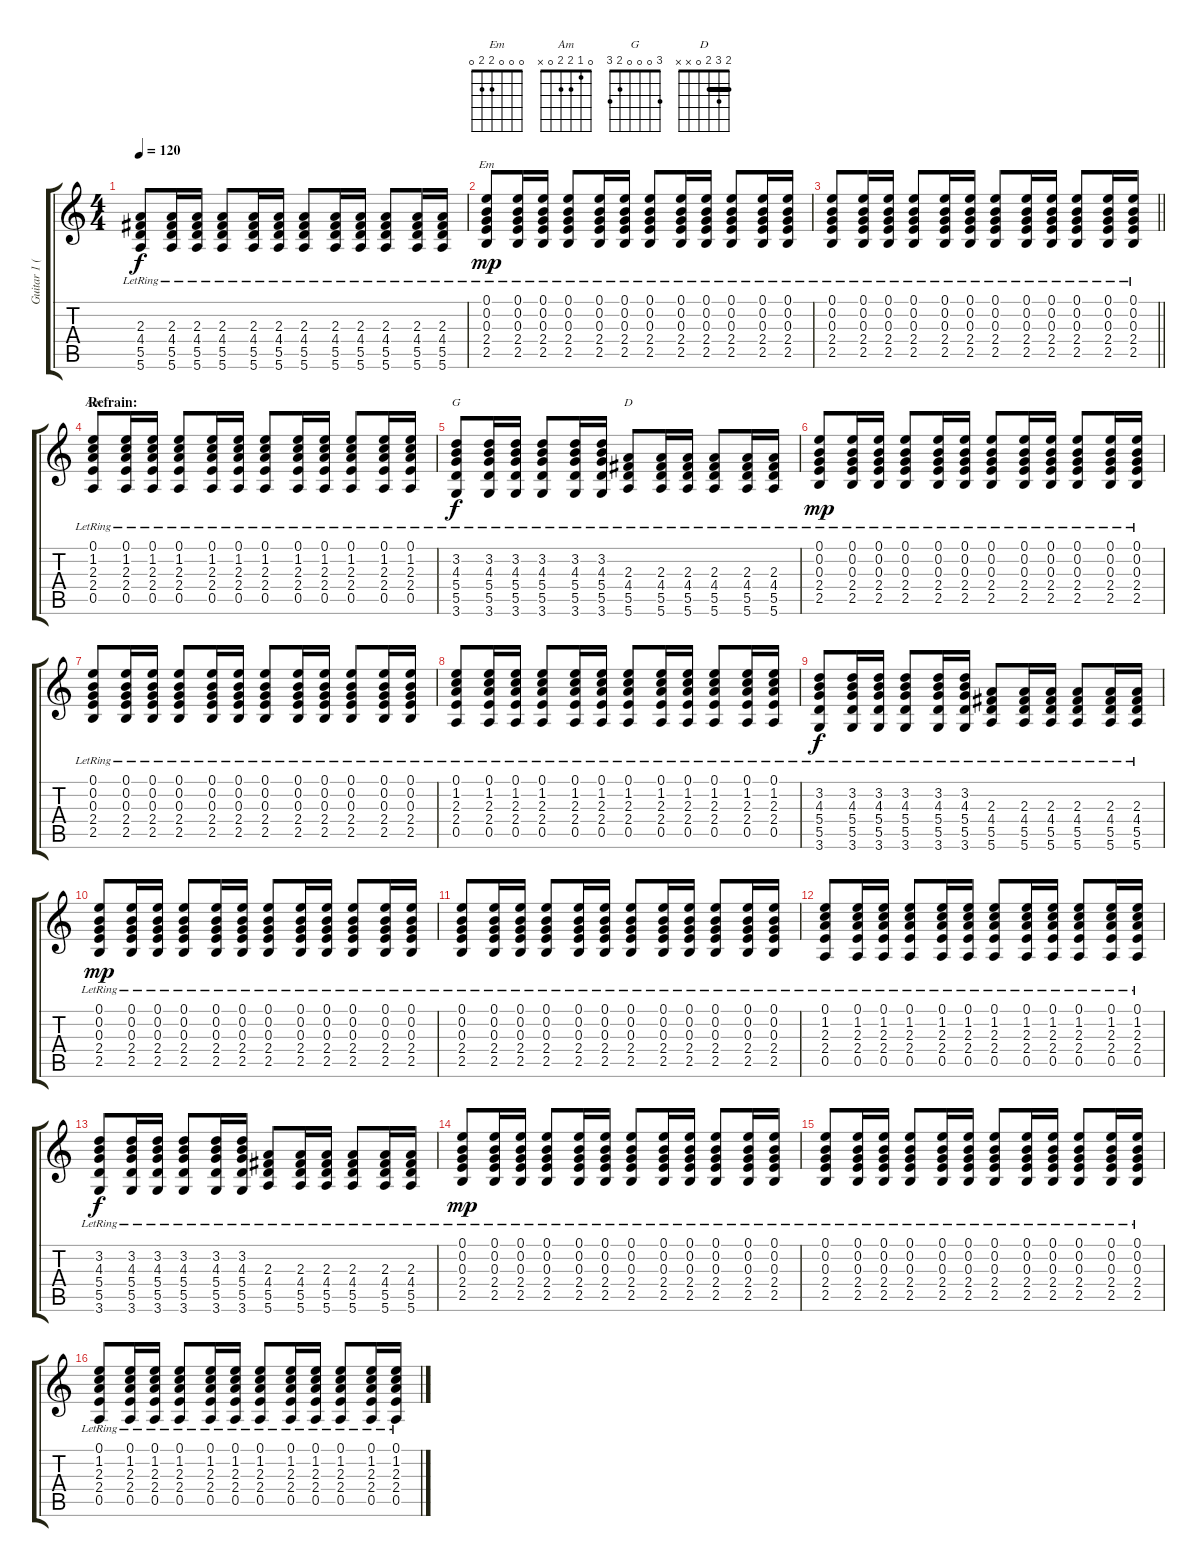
\track ("Guitar 1 (Rhythm)" "Guitar 1 (") {instrument acousticguitarsteel}
\staff {score tabs}
\tuning (E4 B3 G3 D3 A2 E2) {hide}
\chord ("Em" 0 0 0 2 2 0)
\chord ("Am" 0 1 2 2 0 x)
\chord ("G" 3 0 0 0 2 3)
\chord ("D" 2 3 2 0 x x) {barre 2}
\ts (4 4)
\tempo 120
\clef g2
\ks c
(2.3{lr} 4.4{lr} 5.5{lr} 5.6{lr}).8{dy f} (2.3{lr} 4.4{lr} 5.5{lr} 5.6{lr}).16 (2.3{lr} 4.4{lr} 5.5{lr} 5.6{lr}).16 (2.3{lr} 4.4{lr} 5.5{lr} 5.6{lr}).8 (2.3{lr} 4.4{lr} 5.5{lr} 5.6{lr}).16 (2.3{lr} 4.4{lr} 5.5{lr} 5.6{lr}).16 (2.3{lr} 4.4{lr} 5.5{lr} 5.6{lr}).8 (2.3{lr} 4.4{lr} 5.5{lr} 5.6{lr}).16 (2.3{lr} 4.4{lr} 5.5{lr} 5.6{lr}).16 (2.3{lr} 4.4{lr} 5.5{lr} 5.6{lr}).8 (2.3{lr} 4.4{lr} 5.5{lr} 5.6{lr}).16 (2.3{lr} 4.4{lr} 5.5{lr} 5.6{lr}).16 |
(0.1{lr} 0.2{lr} 0.3{lr} 2.4{lr} 2.5{lr}).8{ch "Em" dy mp} (0.1{lr} 0.2{lr} 0.3{lr} 2.4{lr} 2.5{lr}).16 (0.1{lr} 0.2{lr} 0.3{lr} 2.4{lr} 2.5{lr}).16 (0.1{lr} 0.2{lr} 0.3{lr} 2.4{lr} 2.5{lr}).8 (0.1{lr} 0.2{lr} 0.3{lr} 2.4{lr} 2.5{lr}).16 (0.1{lr} 0.2{lr} 0.3{lr} 2.4{lr} 2.5{lr}).16 (0.1{lr} 0.2{lr} 0.3{lr} 2.4{lr} 2.5{lr}).8 (0.1{lr} 0.2{lr} 0.3{lr} 2.4{lr} 2.5{lr}).16 (0.1{lr} 0.2{lr} 0.3{lr} 2.4{lr} 2.5{lr}).16 (0.1{lr} 0.2{lr} 0.3{lr} 2.4{lr} 2.5{lr}).8 (0.1{lr} 0.2{lr} 0.3{lr} 2.4{lr} 2.5{lr}).16 (0.1{lr} 0.2{lr} 0.3{lr} 2.4{lr} 2.5{lr}).16 |
\barLineRight lightlight
(0.1{lr} 0.2{lr} 0.3{lr} 2.4{lr} 2.5{lr}).8 (0.1{lr} 0.2{lr} 0.3{lr} 2.4{lr} 2.5{lr}).16 (0.1{lr} 0.2{lr} 0.3{lr} 2.4{lr} 2.5{lr}).16 (0.1{lr} 0.2{lr} 0.3{lr} 2.4{lr} 2.5{lr}).8 (0.1{lr} 0.2{lr} 0.3{lr} 2.4{lr} 2.5{lr}).16 (0.1{lr} 0.2{lr} 0.3{lr} 2.4{lr} 2.5{lr}).16 (0.1{lr} 0.2{lr} 0.3{lr} 2.4{lr} 2.5{lr}).8 (0.1{lr} 0.2{lr} 0.3{lr} 2.4{lr} 2.5{lr}).16 (0.1{lr} 0.2{lr} 0.3{lr} 2.4{lr} 2.5{lr}).16 (0.1{lr} 0.2{lr} 0.3{lr} 2.4{lr} 2.5{lr}).8 (0.1{lr} 0.2{lr} 0.3{lr} 2.4{lr} 2.5{lr}).16 (0.1{lr} 0.2{lr} 0.3{lr} 2.4{lr} 2.5{lr}).16 |
\section ("" "Refrain:")
(0.1{lr} 1.2{lr} 2.3{lr} 2.4{lr} 0.5{lr}).8{ch "Am"} (0.1{lr} 1.2{lr} 2.3{lr} 2.4{lr} 0.5{lr}).16 (0.1{lr} 1.2{lr} 2.3{lr} 2.4{lr} 0.5{lr}).16 (0.1{lr} 1.2{lr} 2.3{lr} 2.4{lr} 0.5{lr}).8 (0.1{lr} 1.2{lr} 2.3{lr} 2.4{lr} 0.5{lr}).16 (0.1{lr} 1.2{lr} 2.3{lr} 2.4{lr} 0.5{lr}).16 (0.1{lr} 1.2{lr} 2.3{lr} 2.4{lr} 0.5{lr}).8 (0.1{lr} 1.2{lr} 2.3{lr} 2.4{lr} 0.5{lr}).16 (0.1{lr} 1.2{lr} 2.3{lr} 2.4{lr} 0.5{lr}).16 (0.1{lr} 1.2{lr} 2.3{lr} 2.4{lr} 0.5{lr}).8 (0.1{lr} 1.2{lr} 2.3{lr} 2.4{lr} 0.5{lr}).16 (0.1{lr} 1.2{lr} 2.3{lr} 2.4{lr} 0.5{lr}).16 |
(3.2{lr} 4.3{lr} 5.4{lr} 5.5{lr} 3.6{lr}).8{ch "G" dy f} (3.2{lr} 4.3{lr} 5.4{lr} 5.5{lr} 3.6{lr}).16 (3.2{lr} 4.3{lr} 5.4{lr} 5.5{lr} 3.6{lr}).16 (3.2{lr} 4.3{lr} 5.4{lr} 5.5{lr} 3.6{lr}).8 (3.2{lr} 4.3{lr} 5.4{lr} 5.5{lr} 3.6{lr}).16 (3.2{lr} 4.3{lr} 5.4{lr} 5.5{lr} 3.6{lr}).16 (2.3{lr} 4.4{lr} 5.5{lr} 5.6{lr}).8{ch "D"} (2.3{lr} 4.4{lr} 5.5{lr} 5.6{lr}).16 (2.3{lr} 4.4{lr} 5.5{lr} 5.6{lr}).16 (2.3{lr} 4.4{lr} 5.5{lr} 5.6{lr}).8 (2.3{lr} 4.4{lr} 5.5{lr} 5.6{lr}).16 (2.3{lr} 4.4{lr} 5.5{lr} 5.6{lr}).16 |
(0.1{lr} 0.2{lr} 0.3{lr} 2.4{lr} 2.5{lr}).8{dy mp} (0.1{lr} 0.2{lr} 0.3{lr} 2.4{lr} 2.5{lr}).16 (0.1{lr} 0.2{lr} 0.3{lr} 2.4{lr} 2.5{lr}).16 (0.1{lr} 0.2{lr} 0.3{lr} 2.4{lr} 2.5{lr}).8 (0.1{lr} 0.2{lr} 0.3{lr} 2.4{lr} 2.5{lr}).16 (0.1{lr} 0.2{lr} 0.3{lr} 2.4{lr} 2.5{lr}).16 (0.1{lr} 0.2{lr} 0.3{lr} 2.4{lr} 2.5{lr}).8 (0.1{lr} 0.2{lr} 0.3{lr} 2.4{lr} 2.5{lr}).16 (0.1{lr} 0.2{lr} 0.3{lr} 2.4{lr} 2.5{lr}).16 (0.1{lr} 0.2{lr} 0.3{lr} 2.4{lr} 2.5{lr}).8 (0.1{lr} 0.2{lr} 0.3{lr} 2.4{lr} 2.5{lr}).16 (0.1{lr} 0.2{lr} 0.3{lr} 2.4{lr} 2.5{lr}).16 |
(0.1{lr} 0.2{lr} 0.3{lr} 2.4{lr} 2.5{lr}).8 (0.1{lr} 0.2{lr} 0.3{lr} 2.4{lr} 2.5{lr}).16 (0.1{lr} 0.2{lr} 0.3{lr} 2.4{lr} 2.5{lr}).16 (0.1{lr} 0.2{lr} 0.3{lr} 2.4{lr} 2.5{lr}).8 (0.1{lr} 0.2{lr} 0.3{lr} 2.4{lr} 2.5{lr}).16 (0.1{lr} 0.2{lr} 0.3{lr} 2.4{lr} 2.5{lr}).16 (0.1{lr} 0.2{lr} 0.3{lr} 2.4{lr} 2.5{lr}).8 (0.1{lr} 0.2{lr} 0.3{lr} 2.4{lr} 2.5{lr}).16 (0.1{lr} 0.2{lr} 0.3{lr} 2.4{lr} 2.5{lr}).16 (0.1{lr} 0.2{lr} 0.3{lr} 2.4{lr} 2.5{lr}).8 (0.1{lr} 0.2{lr} 0.3{lr} 2.4{lr} 2.5{lr}).16 (0.1{lr} 0.2{lr} 0.3{lr} 2.4{lr} 2.5{lr}).16 |
(0.1{lr} 1.2{lr} 2.3{lr} 2.4{lr} 0.5{lr}).8 (0.1{lr} 1.2{lr} 2.3{lr} 2.4{lr} 0.5{lr}).16 (0.1{lr} 1.2{lr} 2.3{lr} 2.4{lr} 0.5{lr}).16 (0.1{lr} 1.2{lr} 2.3{lr} 2.4{lr} 0.5{lr}).8 (0.1{lr} 1.2{lr} 2.3{lr} 2.4{lr} 0.5{lr}).16 (0.1{lr} 1.2{lr} 2.3{lr} 2.4{lr} 0.5{lr}).16 (0.1{lr} 1.2{lr} 2.3{lr} 2.4{lr} 0.5{lr}).8 (0.1{lr} 1.2{lr} 2.3{lr} 2.4{lr} 0.5{lr}).16 (0.1{lr} 1.2{lr} 2.3{lr} 2.4{lr} 0.5{lr}).16 (0.1{lr} 1.2{lr} 2.3{lr} 2.4{lr} 0.5{lr}).8 (0.1{lr} 1.2{lr} 2.3{lr} 2.4{lr} 0.5{lr}).16 (0.1{lr} 1.2{lr} 2.3{lr} 2.4{lr} 0.5{lr}).16 |
(3.2{lr} 4.3{lr} 5.4{lr} 5.5{lr} 3.6{lr}).8{dy f} (3.2{lr} 4.3{lr} 5.4{lr} 5.5{lr} 3.6{lr}).16 (3.2{lr} 4.3{lr} 5.4{lr} 5.5{lr} 3.6{lr}).16 (3.2{lr} 4.3{lr} 5.4{lr} 5.5{lr} 3.6{lr}).8 (3.2{lr} 4.3{lr} 5.4{lr} 5.5{lr} 3.6{lr}).16 (3.2{lr} 4.3{lr} 5.4{lr} 5.5{lr} 3.6{lr}).16 (2.3{lr} 4.4{lr} 5.5{lr} 5.6{lr}).8 (2.3{lr} 4.4{lr} 5.5{lr} 5.6{lr}).16 (2.3{lr} 4.4{lr} 5.5{lr} 5.6{lr}).16 (2.3{lr} 4.4{lr} 5.5{lr} 5.6{lr}).8 (2.3{lr} 4.4{lr} 5.5{lr} 5.6{lr}).16 (2.3{lr} 4.4{lr} 5.5{lr} 5.6{lr}).16 |
(0.1{lr} 0.2{lr} 0.3{lr} 2.4{lr} 2.5{lr}).8{dy mp} (0.1{lr} 0.2{lr} 0.3{lr} 2.4{lr} 2.5{lr}).16 (0.1{lr} 0.2{lr} 0.3{lr} 2.4{lr} 2.5{lr}).16 (0.1{lr} 0.2{lr} 0.3{lr} 2.4{lr} 2.5{lr}).8 (0.1{lr} 0.2{lr} 0.3{lr} 2.4{lr} 2.5{lr}).16 (0.1{lr} 0.2{lr} 0.3{lr} 2.4{lr} 2.5{lr}).16 (0.1{lr} 0.2{lr} 0.3{lr} 2.4{lr} 2.5{lr}).8 (0.1{lr} 0.2{lr} 0.3{lr} 2.4{lr} 2.5{lr}).16 (0.1{lr} 0.2{lr} 0.3{lr} 2.4{lr} 2.5{lr}).16 (0.1{lr} 0.2{lr} 0.3{lr} 2.4{lr} 2.5{lr}).8 (0.1{lr} 0.2{lr} 0.3{lr} 2.4{lr} 2.5{lr}).16 (0.1{lr} 0.2{lr} 0.3{lr} 2.4{lr} 2.5{lr}).16 |
(0.1{lr} 0.2{lr} 0.3{lr} 2.4{lr} 2.5{lr}).8 (0.1{lr} 0.2{lr} 0.3{lr} 2.4{lr} 2.5{lr}).16 (0.1{lr} 0.2{lr} 0.3{lr} 2.4{lr} 2.5{lr}).16 (0.1{lr} 0.2{lr} 0.3{lr} 2.4{lr} 2.5{lr}).8 (0.1{lr} 0.2{lr} 0.3{lr} 2.4{lr} 2.5{lr}).16 (0.1{lr} 0.2{lr} 0.3{lr} 2.4{lr} 2.5{lr}).16 (0.1{lr} 0.2{lr} 0.3{lr} 2.4{lr} 2.5{lr}).8 (0.1{lr} 0.2{lr} 0.3{lr} 2.4{lr} 2.5{lr}).16 (0.1{lr} 0.2{lr} 0.3{lr} 2.4{lr} 2.5{lr}).16 (0.1{lr} 0.2{lr} 0.3{lr} 2.4{lr} 2.5{lr}).8 (0.1{lr} 0.2{lr} 0.3{lr} 2.4{lr} 2.5{lr}).16 (0.1{lr} 0.2{lr} 0.3{lr} 2.4{lr} 2.5{lr}).16 |
(0.1{lr} 1.2{lr} 2.3{lr} 2.4{lr} 0.5{lr}).8 (0.1{lr} 1.2{lr} 2.3{lr} 2.4{lr} 0.5{lr}).16 (0.1{lr} 1.2{lr} 2.3{lr} 2.4{lr} 0.5{lr}).16 (0.1{lr} 1.2{lr} 2.3{lr} 2.4{lr} 0.5{lr}).8 (0.1{lr} 1.2{lr} 2.3{lr} 2.4{lr} 0.5{lr}).16 (0.1{lr} 1.2{lr} 2.3{lr} 2.4{lr} 0.5{lr}).16 (0.1{lr} 1.2{lr} 2.3{lr} 2.4{lr} 0.5{lr}).8 (0.1{lr} 1.2{lr} 2.3{lr} 2.4{lr} 0.5{lr}).16 (0.1{lr} 1.2{lr} 2.3{lr} 2.4{lr} 0.5{lr}).16 (0.1{lr} 1.2{lr} 2.3{lr} 2.4{lr} 0.5{lr}).8 (0.1{lr} 1.2{lr} 2.3{lr} 2.4{lr} 0.5{lr}).16 (0.1{lr} 1.2{lr} 2.3{lr} 2.4{lr} 0.5{lr}).16 |
(3.2{lr} 4.3{lr} 5.4{lr} 5.5{lr} 3.6{lr}).8{dy f} (3.2{lr} 4.3{lr} 5.4{lr} 5.5{lr} 3.6{lr}).16 (3.2{lr} 4.3{lr} 5.4{lr} 5.5{lr} 3.6{lr}).16 (3.2{lr} 4.3{lr} 5.4{lr} 5.5{lr} 3.6{lr}).8 (3.2{lr} 4.3{lr} 5.4{lr} 5.5{lr} 3.6{lr}).16 (3.2{lr} 4.3{lr} 5.4{lr} 5.5{lr} 3.6{lr}).16 (2.3{lr} 4.4{lr} 5.5{lr} 5.6{lr}).8 (2.3{lr} 4.4{lr} 5.5{lr} 5.6{lr}).16 (2.3{lr} 4.4{lr} 5.5{lr} 5.6{lr}).16 (2.3{lr} 4.4{lr} 5.5{lr} 5.6{lr}).8 (2.3{lr} 4.4{lr} 5.5{lr} 5.6{lr}).16 (2.3{lr} 4.4{lr} 5.5{lr} 5.6{lr}).16 |
(0.1{lr} 0.2{lr} 0.3{lr} 2.4{lr} 2.5{lr}).8{dy mp} (0.1{lr} 0.2{lr} 0.3{lr} 2.4{lr} 2.5{lr}).16 (0.1{lr} 0.2{lr} 0.3{lr} 2.4{lr} 2.5{lr}).16 (0.1{lr} 0.2{lr} 0.3{lr} 2.4{lr} 2.5{lr}).8 (0.1{lr} 0.2{lr} 0.3{lr} 2.4{lr} 2.5{lr}).16 (0.1{lr} 0.2{lr} 0.3{lr} 2.4{lr} 2.5{lr}).16 (0.1{lr} 0.2{lr} 0.3{lr} 2.4{lr} 2.5{lr}).8 (0.1{lr} 0.2{lr} 0.3{lr} 2.4{lr} 2.5{lr}).16 (0.1{lr} 0.2{lr} 0.3{lr} 2.4{lr} 2.5{lr}).16 (0.1{lr} 0.2{lr} 0.3{lr} 2.4{lr} 2.5{lr}).8 (0.1{lr} 0.2{lr} 0.3{lr} 2.4{lr} 2.5{lr}).16 (0.1{lr} 0.2{lr} 0.3{lr} 2.4{lr} 2.5{lr}).16 |
(0.1{lr} 0.2{lr} 0.3{lr} 2.4{lr} 2.5{lr}).8 (0.1{lr} 0.2{lr} 0.3{lr} 2.4{lr} 2.5{lr}).16 (0.1{lr} 0.2{lr} 0.3{lr} 2.4{lr} 2.5{lr}).16 (0.1{lr} 0.2{lr} 0.3{lr} 2.4{lr} 2.5{lr}).8 (0.1{lr} 0.2{lr} 0.3{lr} 2.4{lr} 2.5{lr}).16 (0.1{lr} 0.2{lr} 0.3{lr} 2.4{lr} 2.5{lr}).16 (0.1{lr} 0.2{lr} 0.3{lr} 2.4{lr} 2.5{lr}).8 (0.1{lr} 0.2{lr} 0.3{lr} 2.4{lr} 2.5{lr}).16 (0.1{lr} 0.2{lr} 0.3{lr} 2.4{lr} 2.5{lr}).16 (0.1{lr} 0.2{lr} 0.3{lr} 2.4{lr} 2.5{lr}).8 (0.1{lr} 0.2{lr} 0.3{lr} 2.4{lr} 2.5{lr}).16 (0.1{lr} 0.2{lr} 0.3{lr} 2.4{lr} 2.5{lr}).16 |
(0.1{lr} 1.2{lr} 2.3{lr} 2.4{lr} 0.5{lr}).8 (0.1{lr} 1.2{lr} 2.3{lr} 2.4{lr} 0.5{lr}).16 (0.1{lr} 1.2{lr} 2.3{lr} 2.4{lr} 0.5{lr}).16 (0.1{lr} 1.2{lr} 2.3{lr} 2.4{lr} 0.5{lr}).8 (0.1{lr} 1.2{lr} 2.3{lr} 2.4{lr} 0.5{lr}).16 (0.1{lr} 1.2{lr} 2.3{lr} 2.4{lr} 0.5{lr}).16 (0.1{lr} 1.2{lr} 2.3{lr} 2.4{lr} 0.5{lr}).8 (0.1{lr} 1.2{lr} 2.3{lr} 2.4{lr} 0.5{lr}).16 (0.1{lr} 1.2{lr} 2.3{lr} 2.4{lr} 0.5{lr}).16 (0.1{lr} 1.2{lr} 2.3{lr} 2.4{lr} 0.5{lr}).8 (0.1{lr} 1.2{lr} 2.3{lr} 2.4{lr} 0.5{lr}).16 (0.1{lr} 1.2{lr} 2.3{lr} 2.4{lr} 0.5{lr}).16
